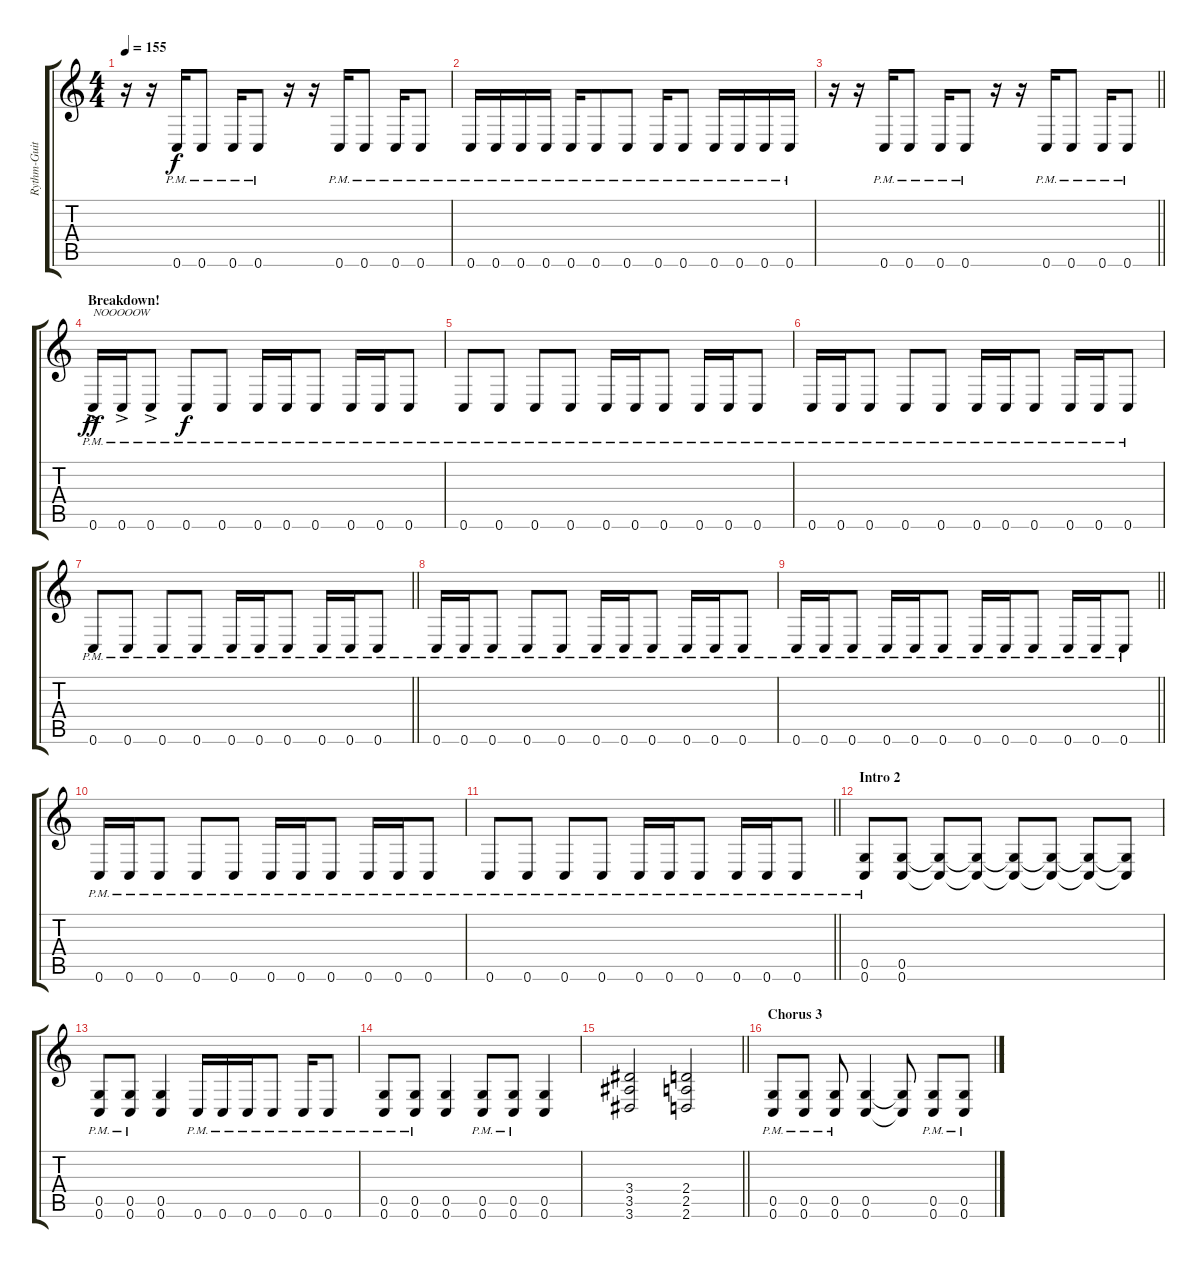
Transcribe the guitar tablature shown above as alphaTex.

\track ("Rythm-Guitar 1" "Rythm-Guit") {instrument distortionguitar}
\staff {score tabs}
\tuning (D4 A3 F3 C3 G2 C2) {hide}
\ts (4 4)
\tempo 155
\clef g2
\ks c
r.16{dy f} r.16 0.6{pm}.16 0.6{pm}.8 0.6{pm}.16 0.6{pm}.8 r.16 r.16 0.6{pm}.16 0.6{pm}.8 0.6{pm}.16 0.6{pm}.8 |
0.6{pm}.16 0.6{pm}.16 0.6{pm}.16 0.6{pm}.16 0.6{pm}.16 0.6{pm}.8 0.6{pm}.8 0.6{pm}.16 0.6{pm}.8 0.6{pm}.16 0.6{pm}.16 0.6{pm}.16 0.6{pm}.16 |
\barLineRight lightlight
r.16 r.16 0.6{pm}.16 0.6{pm}.8 0.6{pm}.16 0.6{pm}.8 r.16 r.16 0.6{pm}.16 0.6{pm}.8 0.6{pm}.16 0.6{pm}.8 |
\section ("" "Breakdown!")
0.6{ac pm}.16{txt "NOOOOOW" dy ff volume 16} 0.6{ac pm}.16 0.6{ac pm}.8 0.6{pm}.8{dy f} 0.6{pm}.8 0.6{pm}.16 0.6{pm}.16 0.6{pm}.8 0.6{pm}.16 0.6{pm}.16 0.6{pm}.8 |
0.6{pm}.8 0.6{pm}.8 0.6{pm}.8 0.6{pm}.8 0.6{pm}.16 0.6{pm}.16 0.6{pm}.8 0.6{pm}.16 0.6{pm}.16 0.6{pm}.8 |
0.6{pm}.16 0.6{pm}.16 0.6{pm}.8 0.6{pm}.8 0.6{pm}.8 0.6{pm}.16 0.6{pm}.16 0.6{pm}.8 0.6{pm}.16 0.6{pm}.16 0.6{pm}.8 |
\barLineRight lightlight
0.6{pm}.8 0.6{pm}.8 0.6{pm}.8 0.6{pm}.8 0.6{pm}.16 0.6{pm}.16 0.6{pm}.8 0.6{pm}.16 0.6{pm}.16 0.6{pm}.8 |
0.6{pm}.16 0.6{pm}.16 0.6{pm}.8 0.6{pm}.8 0.6{pm}.8 0.6{pm}.16 0.6{pm}.16 0.6{pm}.8 0.6{pm}.16 0.6{pm}.16 0.6{pm}.8 |
\barLineRight lightlight
0.6{pm}.16 0.6{pm}.16 0.6{pm}.8 0.6{pm}.16 0.6{pm}.16 0.6{pm}.8 0.6{pm}.16 0.6{pm}.16 0.6{pm}.8 0.6{pm}.16 0.6{pm}.16 0.6{pm}.8 |
0.6{pm}.16 0.6{pm}.16 0.6{pm}.8 0.6{pm}.8 0.6{pm}.8 0.6{pm}.16 0.6{pm}.16 0.6{pm}.8 0.6{pm}.16 0.6{pm}.16 0.6{pm}.8 |
\barLineRight lightlight
0.6{pm}.8 0.6{pm}.8 0.6{pm}.8 0.6{pm}.8 0.6{pm}.16 0.6{pm}.16 0.6{pm}.8 0.6{pm}.16 0.6{pm}.16 0.6{pm}.8 |
\section ("" "Intro 2")
(0.5{pm} 0.6{pm}).8 (0.5 0.6).8 (0.5{t} 0.6{t}).8 (0.5{t} 0.6{t}).8 (0.5{t} 0.6{t}).8 (0.5{t} 0.6{t}).8 (0.5{t} 0.6{t}).8 (0.5{t} 0.6{t}).8 |
(0.5{pm} 0.6{pm}).8 (0.5{pm} 0.6{pm}).8 (0.5 0.6).4 0.6{pm}.16 0.6{pm}.16 0.6{pm}.16 0.6{pm}.8 0.6{pm}.16 0.6{pm}.8 |
(0.5{pm} 0.6{pm}).8 (0.5{pm} 0.6{pm}).8 (0.5 0.6).4 (0.5{pm} 0.6{pm}).8 (0.5{pm} 0.6{pm}).8 (0.5 0.6).4 |
\barLineRight lightlight
(3.4 3.5 3.6).2 (2.4 2.5 2.6).2 |
\section ("" "Chorus 3")
(0.5{pm} 0.6{pm}).8 (0.5{pm} 0.6{pm}).8 (0.5{pm} 0.6{pm}).8 (0.5 0.6).4 (0.5{t} 0.6{t}).8 (0.5{pm} 0.6{pm}).8 (0.5{pm} 0.6{pm}).8
